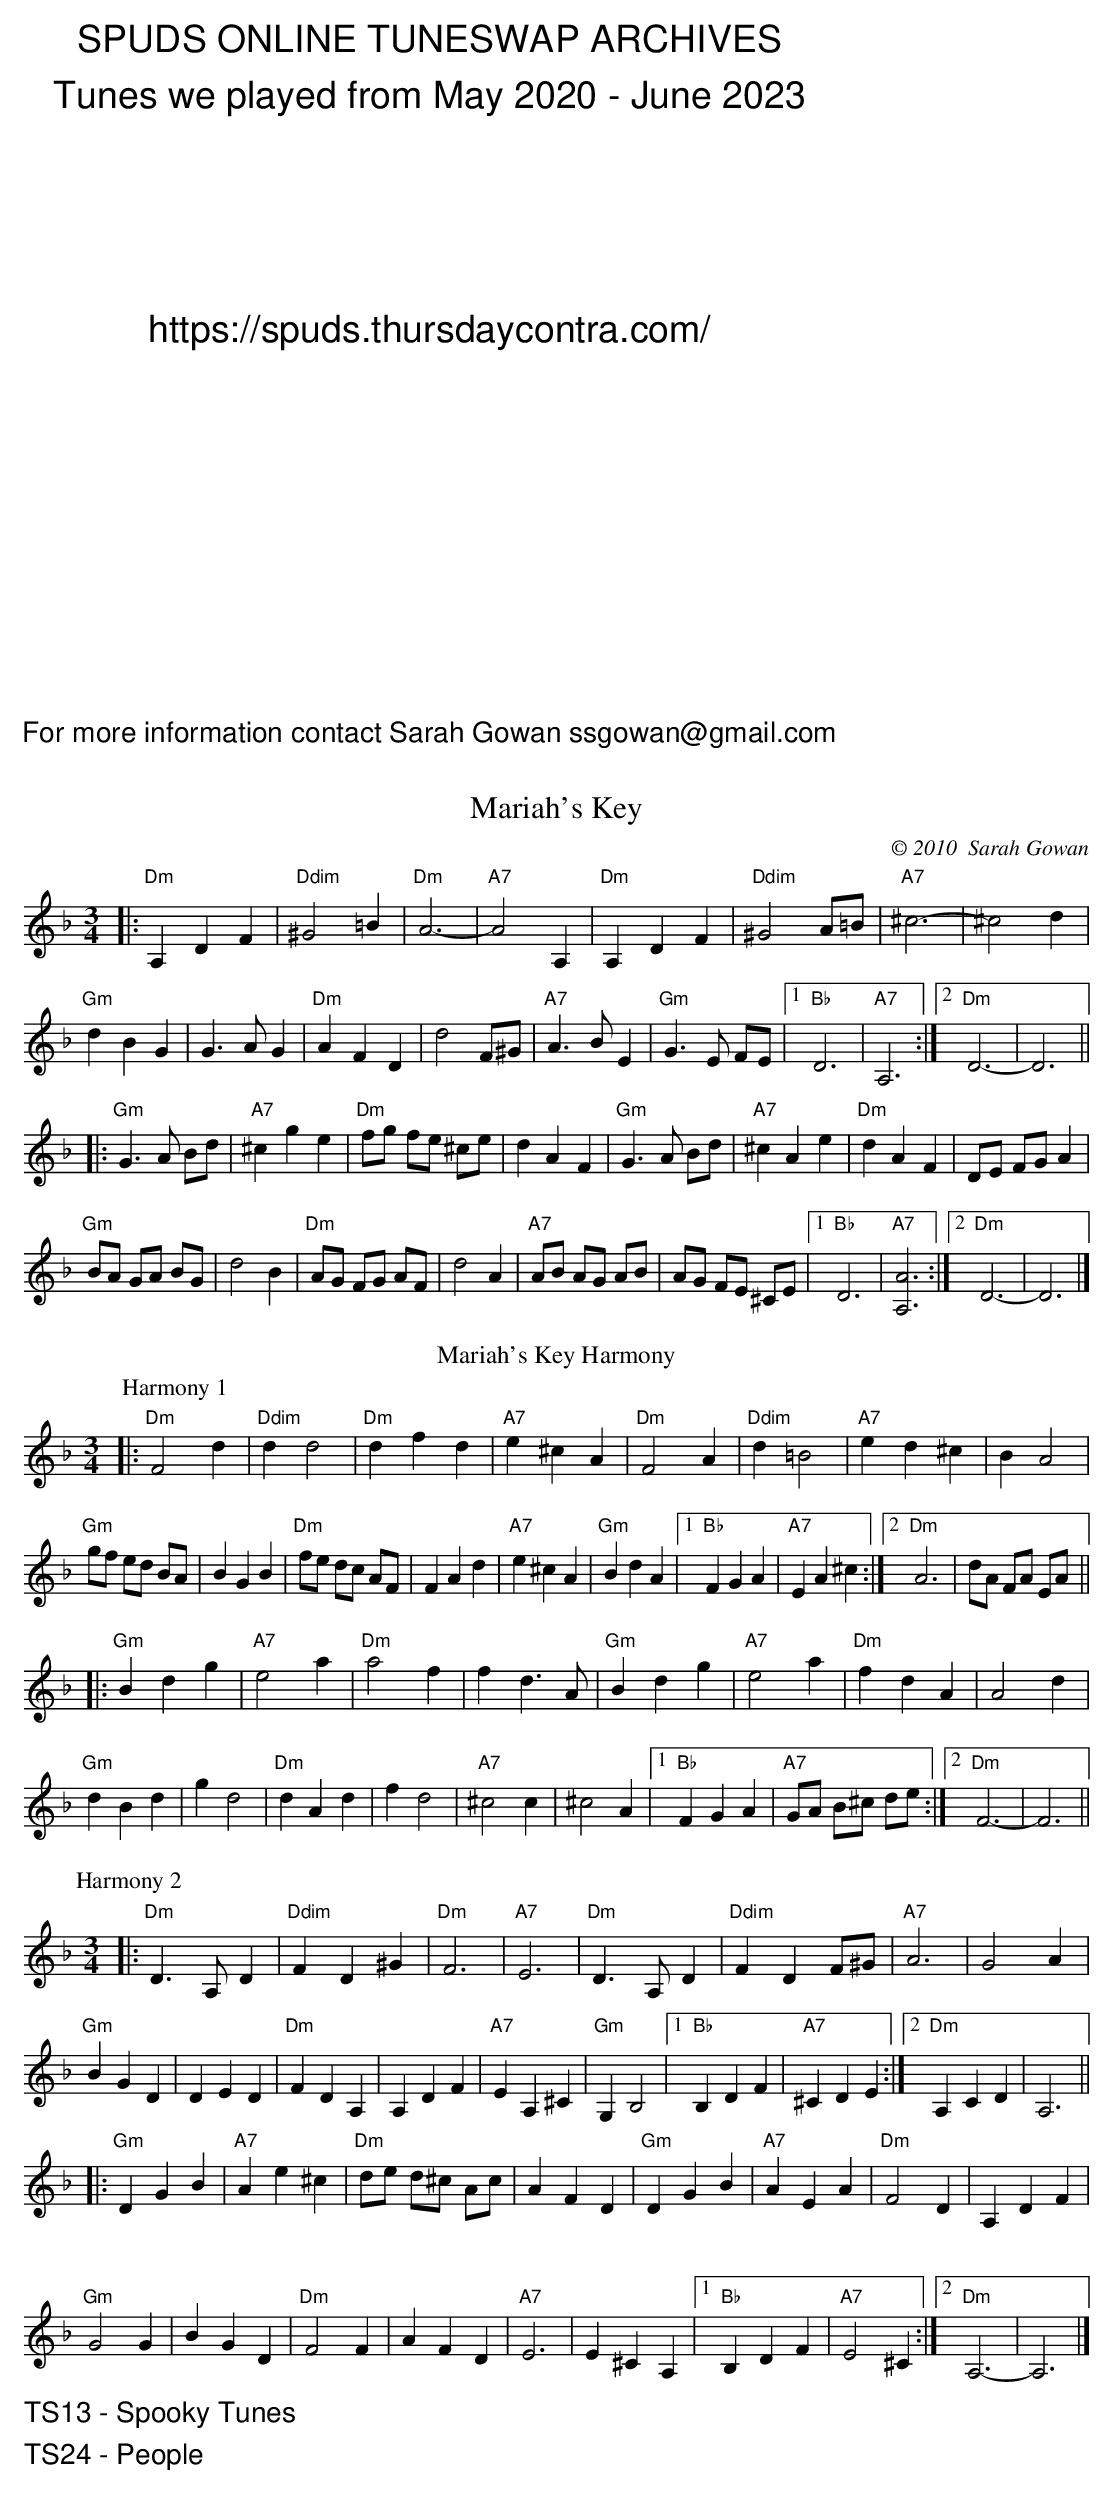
X:1
T:Mariah's Key
C:© 2010  Sarah Gowan
L:1/4
M:3/4
K:Dm
|:"Dm"A,DF|"Ddim"^G2=B| "Dm" A3-|"A7"A2 A,|"Dm"A,DF|"Ddim"^G2 A/=B/|"A7" ^c3-|^c2 d|
"Gm"dBG| G>A G| "Dm" AFD| d2 F/^G/|"A7"A>B E| "Gm" G>E F/E/|1 "Bb" D3|"A7"A,3:|2 "Dm" D3-|D3||
|:"Gm" G>A B/d/| "A7" ^c g e| "Dm" f/g/ f/e/ ^c/e/| dAF| "Gm" G>A B/d/| "A7" ^cAe| "Dm" dAF| D/E/ F/G/ A|
"Gm" B/A/ G/A/ B/G/| d2 B| "Dm" A/G/ F/G/ A/F/|d2 A| "A7" A/B/ A/G/ A/B/|A/G/ F/E/ ^C/E/|1 "Bb" D3|"A7"[A3A,3]:|2 "Dm" D3-|D3|]
T:Mariah's Key Harmony
L:1/4
M:3/4
K:Dm
P:Harmony 1
|:"Dm"F2d|"Ddim"d d2| "Dm" dfd|"A7"e^cA|"Dm"F2A|"Ddim"d =B2|"A7" ed^c|BA2|
"Gm"g/f/ e/d/ B/A/| BGB| "Dm" f/e/ d/c/ A/F/| FAd|"A7"e^cA| "Gm" BdA|1 "Bb" FGA|"A7"EA^c:|2 "Dm" A3|d/A/ F/A/ E/A/||
|:"Gm" Bdg| "A7" e2 a| "Dm"a2 f| f d>A| "Gm" Bdg| "A7" e2 a| "Dm" fdA| A2d|
"Gm" dBd| gd2| "Dm" dAd|fd2| "A7" ^c2 c|^c2A|1 "Bb" FGA|"A7"G/A/ B/^c/ d/e/:|2 "Dm" F3-|F3||
P:Harmony 2
L:1/4
M:3/4
K:Dm
|:"Dm"D>A,D|"Ddim"FD^G| "Dm" F3|"A7"E3|"Dm"D>A,D|"Ddim"FD F/^G/|"A7" A3|G2 A|
"Gm"BGD| DED| "Dm" FDA,| A,DF|"A7"EA,^C| "Gm" G,B,2|1 "Bb" B,DF|"A7"^CDE:|2 "Dm" A,CD|A,3||
|:"Gm" DGB| "A7" Ae^c| "Dm" d/e/ d/^c/ A/c/| AFD| "Gm" DGB| "A7" AEA| "Dm" F2 D|A,DF|
"Gm" G2G| BGD| "Dm" F2F |AFD| "A7" E3|E^CA,|1 "Bb" B,DF|"A7"E2 ^C:|2 "Dm" A,3-|A,3|]
